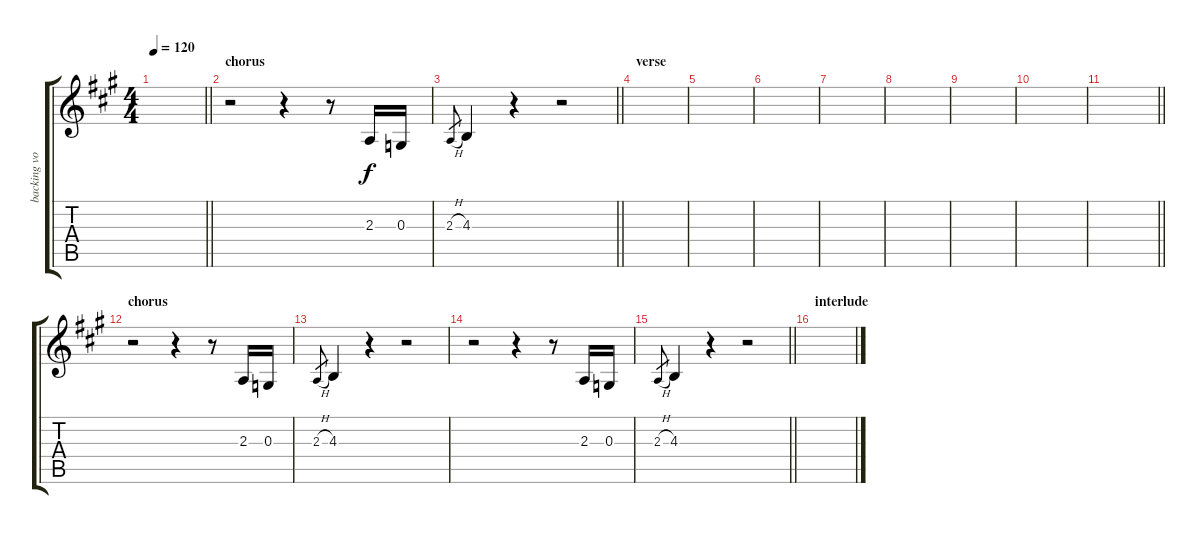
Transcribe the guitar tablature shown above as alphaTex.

\track ("backing vocals" "backing vo") {instrument lead2sawtooth}
\staff {score tabs}
\tuning (E4 B3 G3 D3 A2 E2) {hide}
\ts (4 4)
\tempo 120
\clef g2
\barLineRight lightlight
\ks a
|
\section ("" "chorus")
r.2 r.4 r.8 2.3.16 0.3.16 |
\barLineRight lightlight
2.3{h}.8{gr} 4.3.4 r.4 r.2 |
\section ("" "verse")
|
|
|
|
|
|
|
\barLineRight lightlight
|
\section ("" "chorus")
r.2 r.4 r.8 2.3.16 0.3.16 |
2.3{h}.8{gr} 4.3.4 r.4 r.2 |
r.2 r.4 r.8 2.3.16 0.3.16 |
\barLineRight lightlight
2.3{h}.8{gr} 4.3.4 r.4 r.2 |
\section ("" "interlude")
